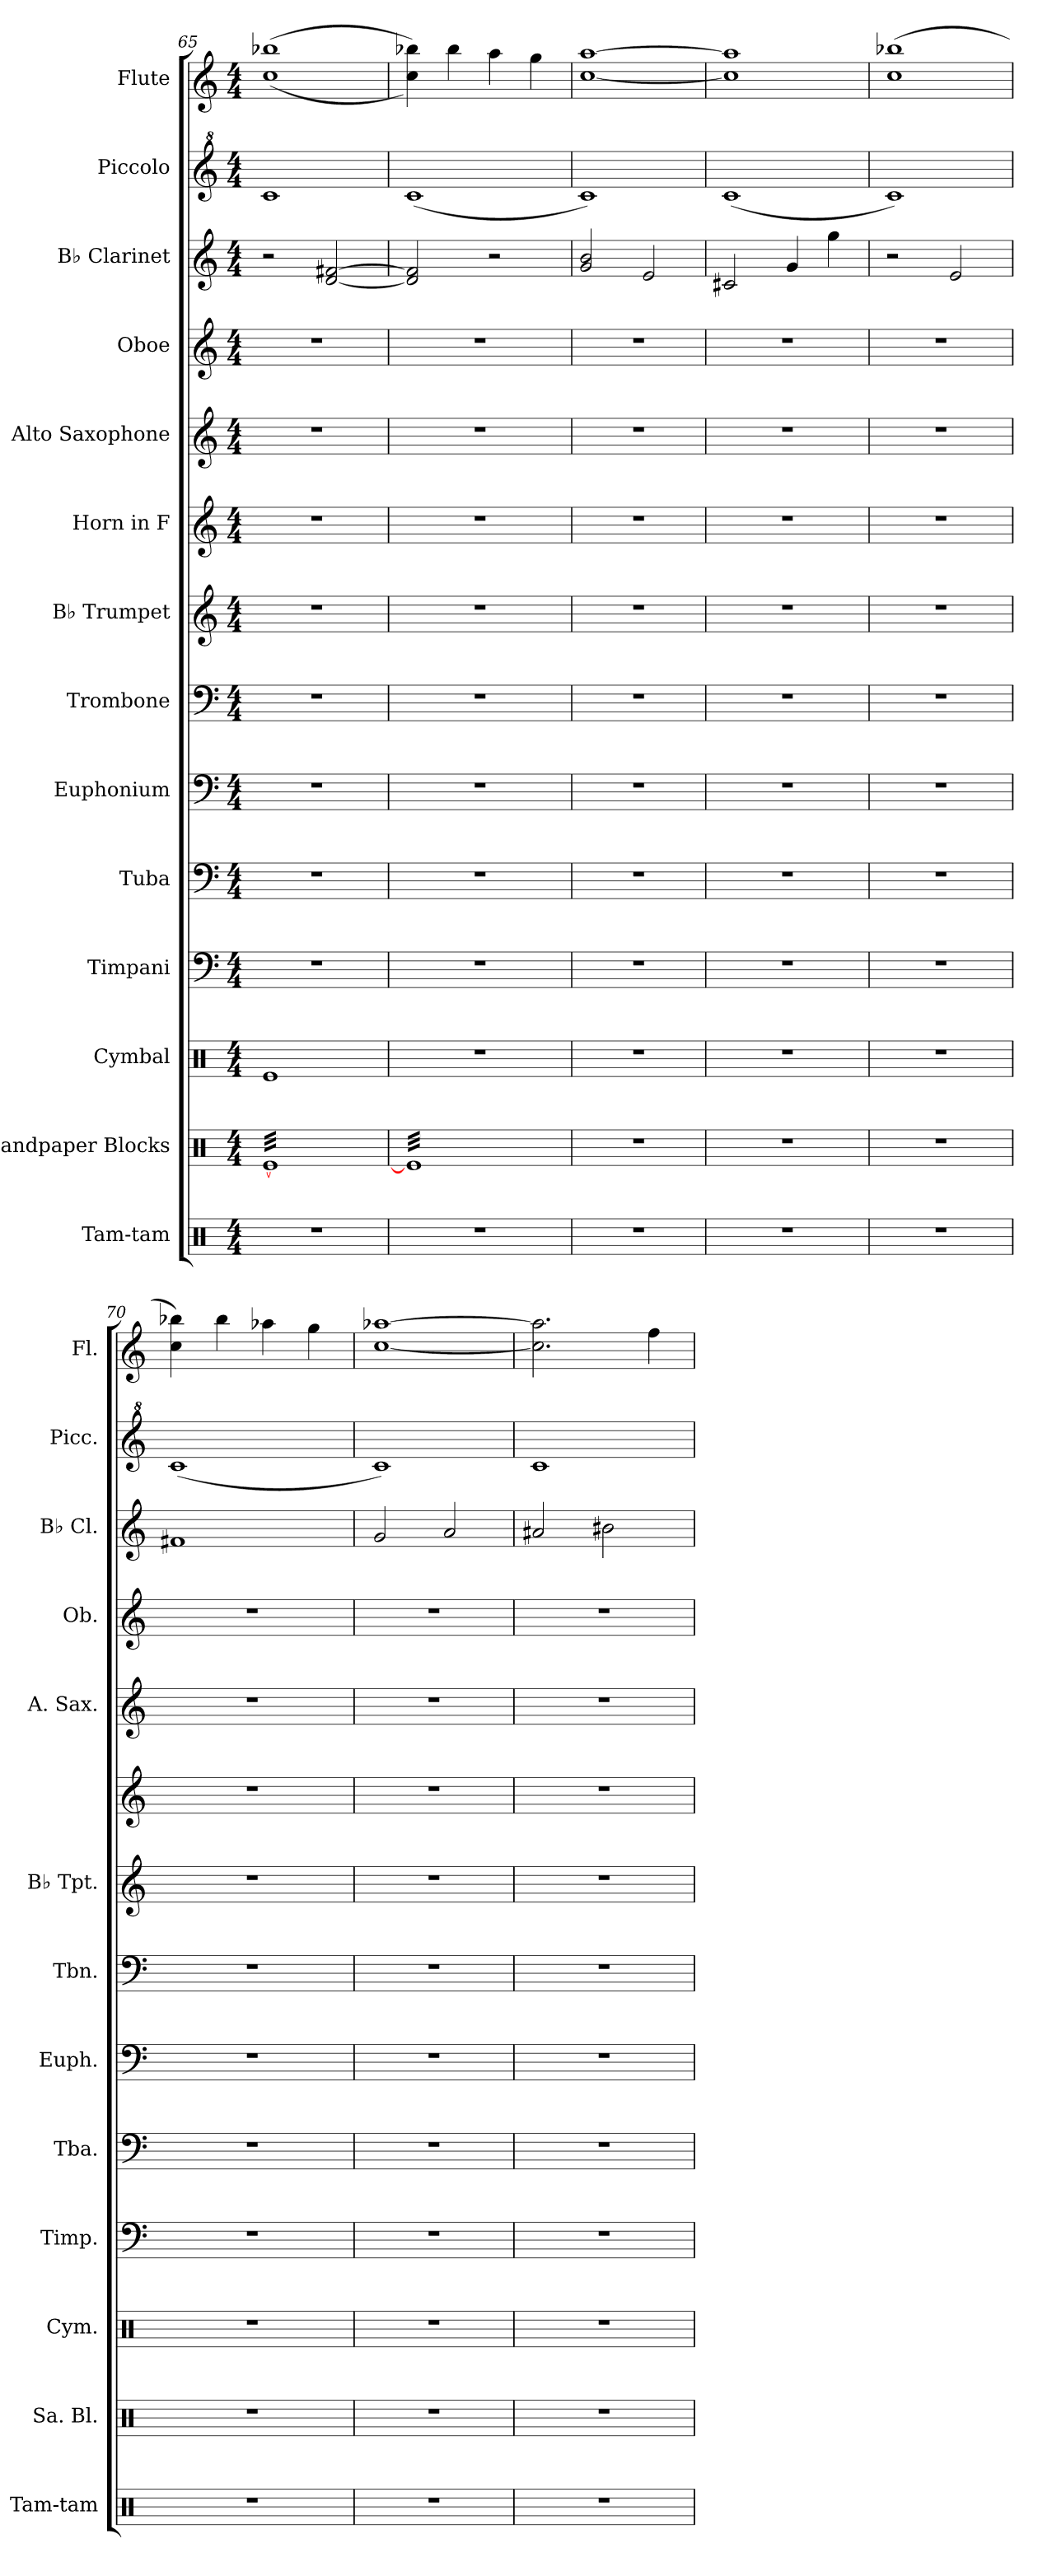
**kern	**kern	**kern	**kern	**kern	**kern	**kern	**kern	**kern	**kern	**kern	**kern	**kern	**kern
*part14	*part13	*part12	*part11	*part10	*part9	*part8	*part7	*part6	*part5	*part4	*part3	*part2	*part1
*staff14	*staff13	*staff12	*staff11	*staff10	*staff9	*staff8	*staff7	*staff6	*staff5	*staff4	*staff3	*staff2	*staff1
*I"Tam-tam	*I"Sandpaper Blocks	*I"Cymbal	*I"Timpani	*I"Tuba	*I"Euphonium	*I"Trombone	*I"B♭ Trumpet	*I"Horn in F	*I"Alto Saxophone	*I"Oboe	*I"B♭ Clarinet	*I"Piccolo	*I"Flute
*I'Tam-tam	*I'Sa. Bl.	*I'Cym.	*I'Timp.	*I'Tba.	*I'Euph.	*I'Tbn.	*I'B♭ Tpt.	*	*I'A. Sax.	*I'Ob.	*I'B♭ Cl.	*I'Picc.	*I'Fl.
*clefX	*clefX	*clefX	*clefF4	*clefF4	*clefF4	*clefF4	*clefG2	*clefG2	*clefG2	*clefG2	*clefG2	*clefG^2	*clefG2
*	*	*	*	*	*	*	*ITrd1c2	*ITrd4c7	*ITrd5c9	*	*ITrd1c2	*ITrd-7c-12	*
*k[]	*k[]	*k[]	*k[]	*k[]	*k[]	*k[]	*k[b-e-]	*k[b-]	*k[b-e-a-]	*k[]	*k[b-e-]	*k[]	*k[]
*M4/4	*M4/4	*M4/4	*M4/4	*M4/4	*M4/4	*M4/4	*M4/4	*M4/4	*M4/4	*M4/4	*M4/4	*M4/4	*M4/4
=65	=65	=65	=65	=65	=65	=65	=65	=65	=65	=65	=65	=65	=65
*	*tremolo	*	*	*	*	*	*	*	*	*	*	*	*
1r	[32ReLLL	1Re	1r	1r	1r	1r	1r	1r	1r	1r	2r	1ccc	((1cc 1bb-X
.	32Re	.	.	.	.	.	.	.	.	.	.	.	.
.	32Re	.	.	.	.	.	.	.	.	.	.	.	.
.	32Re	.	.	.	.	.	.	.	.	.	.	.	.
.	32Re	.	.	.	.	.	.	.	.	.	.	.	.
.	32Re	.	.	.	.	.	.	.	.	.	.	.	.
.	32Re	.	.	.	.	.	.	.	.	.	.	.	.
.	32Re	.	.	.	.	.	.	.	.	.	.	.	.
.	32Re	.	.	.	.	.	.	.	.	.	.	.	.
.	32Re	.	.	.	.	.	.	.	.	.	.	.	.
.	32Re	.	.	.	.	.	.	.	.	.	.	.	.
.	32Re	.	.	.	.	.	.	.	.	.	.	.	.
.	32Re	.	.	.	.	.	.	.	.	.	.	.	.
.	32Re	.	.	.	.	.	.	.	.	.	.	.	.
.	32Re	.	.	.	.	.	.	.	.	.	.	.	.
.	32Re	.	.	.	.	.	.	.	.	.	.	.	.
.	32Re	.	.	.	.	.	.	.	.	.	[2c/ [2en/	.	.
.	32Re	.	.	.	.	.	.	.	.	.	.	.	.
.	32Re	.	.	.	.	.	.	.	.	.	.	.	.
.	32Re	.	.	.	.	.	.	.	.	.	.	.	.
.	32Re	.	.	.	.	.	.	.	.	.	.	.	.
.	32Re	.	.	.	.	.	.	.	.	.	.	.	.
.	32Re	.	.	.	.	.	.	.	.	.	.	.	.
.	32Re	.	.	.	.	.	.	.	.	.	.	.	.
.	32Re	.	.	.	.	.	.	.	.	.	.	.	.
.	32Re	.	.	.	.	.	.	.	.	.	.	.	.
.	32Re	.	.	.	.	.	.	.	.	.	.	.	.
.	32Re	.	.	.	.	.	.	.	.	.	.	.	.
.	32Re	.	.	.	.	.	.	.	.	.	.	.	.
.	32Re	.	.	.	.	.	.	.	.	.	.	.	.
.	32Re	.	.	.	.	.	.	.	.	.	.	.	.
.	32ReJJJ	.	.	.	.	.	.	.	.	.	.	.	.
=66	=66	=66	=66	=66	=66	=66	=66	=66	=66	=66	=66	=66	=66
1r	32Re]LLL	1r	1r	1r	1r	1r	1r	1r	1r	1r	2c/] 2e/]	(1ccc	4cc\ 4bb-X\))
.	32Re	.	.	.	.	.	.	.	.	.	.	.	.
.	32Re	.	.	.	.	.	.	.	.	.	.	.	.
.	32Re	.	.	.	.	.	.	.	.	.	.	.	.
.	32Re	.	.	.	.	.	.	.	.	.	.	.	.
.	32Re	.	.	.	.	.	.	.	.	.	.	.	.
.	32Re	.	.	.	.	.	.	.	.	.	.	.	.
.	32Re	.	.	.	.	.	.	.	.	.	.	.	.
.	32Re	.	.	.	.	.	.	.	.	.	.	.	4bb-\
.	32Re	.	.	.	.	.	.	.	.	.	.	.	.
.	32Re	.	.	.	.	.	.	.	.	.	.	.	.
.	32Re	.	.	.	.	.	.	.	.	.	.	.	.
.	32Re	.	.	.	.	.	.	.	.	.	.	.	.
.	32Re	.	.	.	.	.	.	.	.	.	.	.	.
.	32Re	.	.	.	.	.	.	.	.	.	.	.	.
.	32Re	.	.	.	.	.	.	.	.	.	.	.	.
.	32Re	.	.	.	.	.	.	.	.	.	2r	.	4aa\
.	32Re	.	.	.	.	.	.	.	.	.	.	.	.
.	32Re	.	.	.	.	.	.	.	.	.	.	.	.
.	32Re	.	.	.	.	.	.	.	.	.	.	.	.
.	32Re	.	.	.	.	.	.	.	.	.	.	.	.
.	32Re	.	.	.	.	.	.	.	.	.	.	.	.
.	32Re	.	.	.	.	.	.	.	.	.	.	.	.
.	32Re	.	.	.	.	.	.	.	.	.	.	.	.
.	32Re	.	.	.	.	.	.	.	.	.	.	.	4gg\
.	32Re	.	.	.	.	.	.	.	.	.	.	.	.
.	32Re	.	.	.	.	.	.	.	.	.	.	.	.
.	32Re	.	.	.	.	.	.	.	.	.	.	.	.
.	32Re	.	.	.	.	.	.	.	.	.	.	.	.
.	32Re	.	.	.	.	.	.	.	.	.	.	.	.
.	32Re	.	.	.	.	.	.	.	.	.	.	.	.
.	32ReJJJ	.	.	.	.	.	.	.	.	.	.	.	.
*	*Xtremolo	*	*	*	*	*	*	*	*	*	*	*	*
=67	=67	=67	=67	=67	=67	=67	=67	=67	=67	=67	=67	=67	=67
1r	1r	1r	1r	1r	1r	1r	1r	1r	1r	1r	2f/ 2a/	1ccc)	[1cc [1aa
.	.	.	.	.	.	.	.	.	.	.	2d/	.	.
=68	=68	=68	=68	=68	=68	=68	=68	=68	=68	=68	=68	=68	=68
1r	1r	1r	1r	1r	1r	1r	1r	1r	1r	1r	2Bn/	(1ccc	1cc] 1aa]
.	.	.	.	.	.	.	.	.	.	.	4f/	.	.
.	.	.	.	.	.	.	.	.	.	.	4ff\	.	.
=69	=69	=69	=69	=69	=69	=69	=69	=69	=69	=69	=69	=69	=69
1r	1r	1r	1r	1r	1r	1r	1r	1r	1r	1r	2r	1ccc)	(1cc 1bb-X
.	.	.	.	.	.	.	.	.	.	.	2d/	.	.
=70	=70	=70	=70	=70	=70	=70	=70	=70	=70	=70	=70	=70	=70
1r	1r	1r	1r	1r	1r	1r	1r	1r	1r	1r	1en	(1ccc	4cc\ 4bb-X\)
.	.	.	.	.	.	.	.	.	.	.	.	.	4bb-\
.	.	.	.	.	.	.	.	.	.	.	.	.	4aa-X\
.	.	.	.	.	.	.	.	.	.	.	.	.	4gg\
!!LO:PB:g=z
=71	=71	=71	=71	=71	=71	=71	=71	=71	=71	=71	=71	=71	=71
1r	1r	1r	1r	1r	1r	1r	1r	1r	1r	1r	2f/	1ccc)	[1cc [1aa-X
.	.	.	.	.	.	.	.	.	.	.	2g/	.	.
=72	=72	=72	=72	=72	=72	=72	=72	=72	=72	=72	=72	=72	=72
1r	1r	1r	1r	1r	1r	1r	1r	1r	1r	1r	2g#X/	1ccc	2.cc\] 2.aa-\]
.	.	.	.	.	.	.	.	.	.	.	2a#X\	.	.
.	.	.	.	.	.	.	.	.	.	.	.	.	4ff\
=	=	=	=	=	=	=	=	=	=	=	=	=	=
*-	*-	*-	*-	*-	*-	*-	*-	*-	*-	*-	*-	*-	*-
